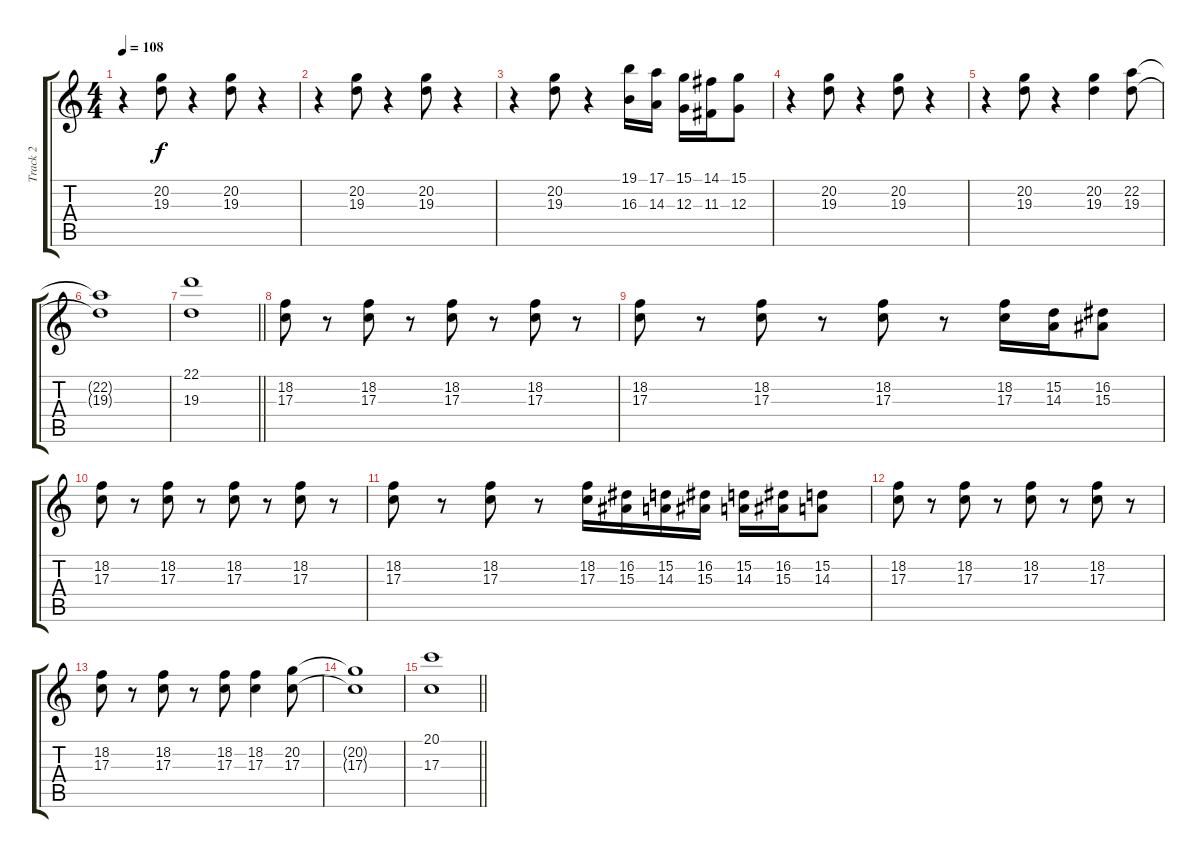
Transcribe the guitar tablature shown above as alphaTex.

\track ("Track 2" "Track 2") {instrument stringensemble1}
\staff {score tabs}
\tuning (E4 B3 G3 D3 A2 E2) {hide}
\ts (4 4)
\tempo 108
\clef g2
\ks c
r.4{dy f} (20.2 19.3).8 r.4 (20.2 19.3).8 r.4 |
r.4 (20.2 19.3).8 r.4 (20.2 19.3).8 r.4 |
r.4 (20.2 19.3).8 r.4 (19.1 16.3).16 (17.1 14.3).16 (15.1 12.3).16 (14.1 11.3).16 (15.1 12.3).8 |
r.4 (20.2 19.3).8 r.4 (20.2 19.3).8 r.4 |
r.4 (20.2 19.3).8 r.4 (20.2 19.3).4 (22.2 19.3).8 |
(22.2{t} 19.3{t}).1 |
\barLineRight lightlight
(22.1 19.3).1 |
(18.2 17.3).8 r.8 (18.2 17.3).8 r.8 (18.2 17.3).8 r.8 (18.2 17.3).8 r.8 |
(18.2 17.3).8 r.8 (18.2 17.3).8 r.8 (18.2 17.3).8 r.8 (18.2 17.3).16 (15.2 14.3).16 (16.2 15.3).8 |
(18.2 17.3).8 r.8 (18.2 17.3).8 r.8 (18.2 17.3).8 r.8 (18.2 17.3).8 r.8 |
(18.2 17.3).8 r.8 (18.2 17.3).8 r.8 (18.2 17.3).16 (16.2 15.3).16 (15.2 14.3).16 (16.2 15.3).16 (15.2 14.3).16 (16.2 15.3).16 (15.2 14.3).8 |
(18.2 17.3).8 r.8 (18.2 17.3).8 r.8 (18.2 17.3).8 r.8 (18.2 17.3).8 r.8 |
(18.2 17.3).8 r.8 (18.2 17.3).8 r.8 (18.2 17.3).8 (18.2 17.3).4 (20.2 17.3).8 |
(20.2{t} 17.3{t}).1 |
\barLineRight lightlight
(20.1 17.3).1
